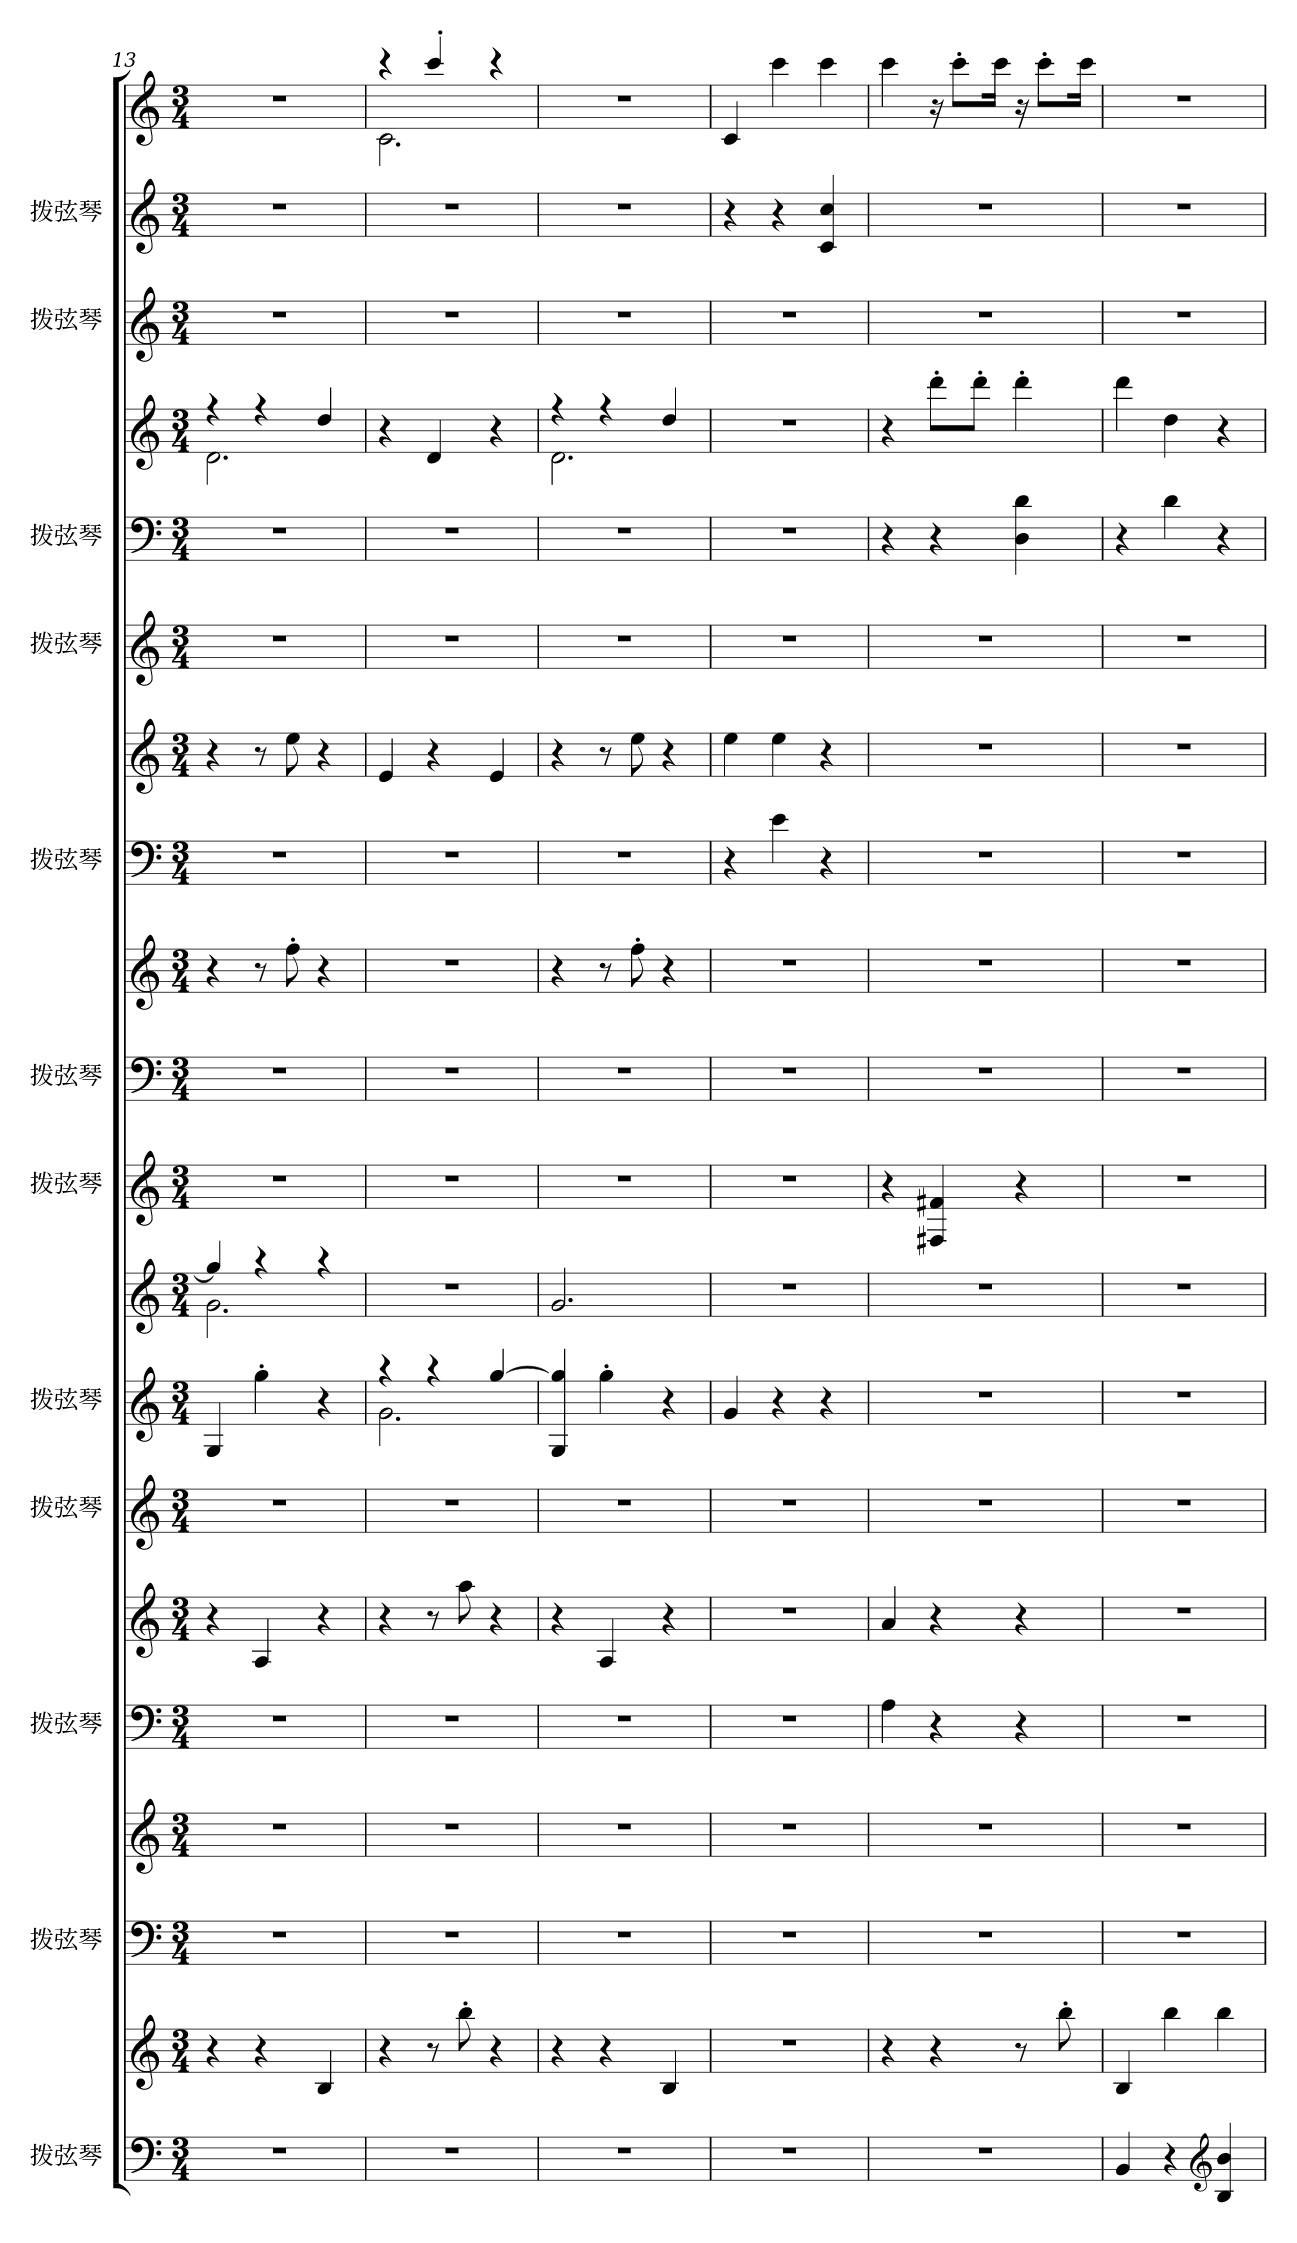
**kern	**kern	**kern	**kern	**kern	**kern	**kern	**kern	**kern	**kern	**kern	**kern	**kern	**kern	**kern	**kern	**kern	**kern	**kern	**kern
*part12	*part12	*part11	*part11	*part10	*part10	*part9	*part8	*part8	*part7	*part6	*part6	*part5	*part5	*part4	*part3	*part3	*part2	*part1	*part1
*staff20	*staff19	*staff18	*staff17	*staff16	*staff15	*staff14	*staff13	*staff12	*staff11	*staff10	*staff9	*staff8	*staff7	*staff6	*staff5	*staff4	*staff3	*staff2	*staff1
*I"拨弦琴	*	*I"拨弦琴	*	*I"拨弦琴	*	*I"拨弦琴	*I"拨弦琴	*	*I"拨弦琴	*I"拨弦琴	*	*I"拨弦琴	*	*I"拨弦琴	*I"拨弦琴	*	*I"拨弦琴	*I"拨弦琴	*
!!LO:PB:g=z
*clefF4	*clefG2	*clefF4	*clefG2	*clefF4	*clefG2	*clefG2	*clefG2	*clefG2	*clefG2	*clefF4	*clefG2	*clefF4	*clefG2	*clefG2	*clefF4	*clefG2	*clefG2	*clefG2	*clefG2
*k[]	*k[]	*k[]	*k[]	*k[]	*k[]	*k[]	*k[]	*k[]	*k[]	*k[]	*k[]	*k[]	*k[]	*k[]	*k[]	*k[]	*k[]	*k[]	*k[]
*M3/4	*M3/4	*M3/4	*M3/4	*M3/4	*M3/4	*M3/4	*M3/4	*M3/4	*M3/4	*M3/4	*M3/4	*M3/4	*M3/4	*M3/4	*M3/4	*M3/4	*M3/4	*M3/4	*M3/4
=13	=13	=13	=13	=13	=13	=13	=13	=13	=13	=13	=13	=13	=13	=13	=13	=13	=13	=13	=13
*	*	*	*	*	*	*	*	*^	*	*	*	*	*	*	*	*^	*	*	*
2.r	4r	2.r	2.r	2.r	4r	2.r	4G/	4gg/]	2.g\	2.r	2.r	4r	2.r	4r	2.r	2.r	4r	2.d\	2.r	2.r	2.r
.	4r	.	.	.	4A/	.	4gg'\	4r	.	.	.	8r	.	8r	.	.	4r	.	.	.	.
.	.	.	.	.	.	.	.	.	.	.	.	8ff'\	.	8ee\	.	.	.	.	.	.	.
.	4B/	.	.	.	4r	.	4r	4r	.	.	.	4r	.	4r	.	.	4dd/	.	.	.	.
*	*	*	*	*	*	*	*	*v	*v	*	*	*	*	*	*	*	*v	*v	*	*	*
=14	=14	=14	=14	=14	=14	=14	=14	=14	=14	=14	=14	=14	=14	=14	=14	=14	=14	=14	=14
*	*	*	*	*	*	*	*^	*	*	*	*	*	*	*	*	*	*	*	*^
2.r	4r	2.r	2.r	2.r	4r	2.r	4r	2.g\	2.r	2.r	2.r	2.r	2.r	4e/	2.r	2.r	4r	2.r	2.r	4r	2.c\
.	8r	.	.	.	8r	.	4r	.	.	.	.	.	.	4r	.	.	4d/	.	.	4ccc'/	.
.	8bb'\	.	.	.	8aa\	.	.	.	.	.	.	.	.	.	.	.	.	.	.	.	.
.	4r	.	.	.	4r	.	[4gg/	.	.	.	.	.	.	4e/	.	.	4r	.	.	4r	.
*	*	*	*	*	*	*	*v	*v	*	*	*	*	*	*	*	*	*	*	*	*v	*v
=15	=15	=15	=15	=15	=15	=15	=15	=15	=15	=15	=15	=15	=15	=15	=15	=15	=15	=15	=15
*	*	*	*	*	*	*	*	*	*	*	*	*	*	*	*	*^	*	*	*
2.r	4r	2.r	2.r	2.r	4r	2.r	4G/ 4gg/]	2.g/	2.r	2.r	4r	2.r	4r	2.r	2.r	4r	2.d\	2.r	2.r	2.r
.	4r	.	.	.	4A/	.	4gg'\	.	.	.	8r	.	8r	.	.	4r	.	.	.	.
.	.	.	.	.	.	.	.	.	.	.	8ff'\	.	8ee\	.	.	.	.	.	.	.
.	4B/	.	.	.	4r	.	4r	.	.	.	4r	.	4r	.	.	4dd/	.	.	.	.
*	*	*	*	*	*	*	*	*	*	*	*	*	*	*	*	*v	*v	*	*	*
=16	=16	=16	=16	=16	=16	=16	=16	=16	=16	=16	=16	=16	=16	=16	=16	=16	=16	=16	=16
2.r	2.r	2.r	2.r	2.r	2.r	2.r	4g/	2.r	2.r	2.r	2.r	4r	4ee\	2.r	2.r	2.r	2.r	4r	4c/
.	.	.	.	.	.	.	4r	.	.	.	.	4e\	4ee\	.	.	.	.	4r	4ccc\
.	.	.	.	.	.	.	4r	.	.	.	.	4r	4r	.	.	.	.	4c/ 4cc/	4ccc\
=17	=17	=17	=17	=17	=17	=17	=17	=17	=17	=17	=17	=17	=17	=17	=17	=17	=17	=17	=17
2.r	4r	2.r	2.r	4A\	4a/	2.r	2.r	2.r	4r	2.r	2.r	2.r	2.r	2.r	4r	4r	2.r	2.r	4ccc\
.	4r	.	.	4r	4r	.	.	.	4F#X/ 4f#X/	.	.	.	.	.	4r	8ddd'\L	.	.	16r
.	.	.	.	.	.	.	.	.	.	.	.	.	.	.	.	.	.	.	8ccc'\L
.	.	.	.	.	.	.	.	.	.	.	.	.	.	.	.	8ddd'\J	.	.	.
.	.	.	.	.	.	.	.	.	.	.	.	.	.	.	.	.	.	.	16ccc\Jk
.	8r	.	.	4r	4r	.	.	.	4r	.	.	.	.	.	4D\ 4d\	4ddd'\	.	.	16r
.	.	.	.	.	.	.	.	.	.	.	.	.	.	.	.	.	.	.	8ccc'\L
.	8bb'\	.	.	.	.	.	.	.	.	.	.	.	.	.	.	.	.	.	.
.	.	.	.	.	.	.	.	.	.	.	.	.	.	.	.	.	.	.	16ccc\Jk
=18	=18	=18	=18	=18	=18	=18	=18	=18	=18	=18	=18	=18	=18	=18	=18	=18	=18	=18	=18
4BB/	4B/	2.r	2.r	2.r	2.r	2.r	2.r	2.r	2.r	2.r	2.r	2.r	2.r	2.r	4r	4ddd\	2.r	2.r	2.r
4r	4bb\	.	.	.	.	.	.	.	.	.	.	.	.	.	4d\	4dd\	.	.	.
*clefG2	*	*	*	*	*	*	*	*	*	*	*	*	*	*	*	*	*	*	*
4B/ 4b/	4bb\	.	.	.	.	.	.	.	.	.	.	.	.	.	4r	4r	.	.	.
=	=	=	=	=	=	=	=	=	=	=	=	=	=	=	=	=	=	=	=
*-	*-	*-	*-	*-	*-	*-	*-	*-	*-	*-	*-	*-	*-	*-	*-	*-	*-	*-	*-
